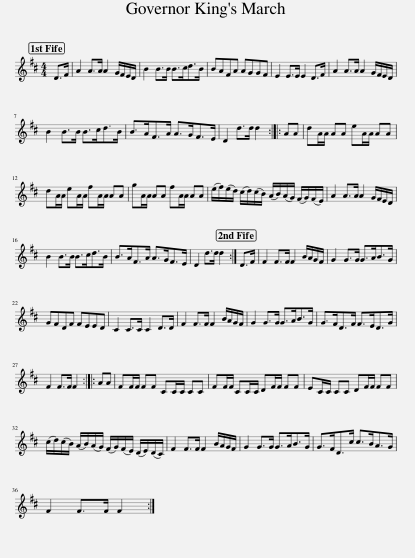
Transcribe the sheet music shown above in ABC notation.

X:1
L:1/8
M:4/4
I:linebreak $
K:none
V:1 treble transpose="8 "
V:1
[K:D] D>F | A2 A>A A2 G/F/E/D/ | B2 B>B B>cd>B | BAFA AGGF | E2 E>E E2 D>F | %5
 A2 A>A A2 G/F/E/D/ |$ B2 B>B B>cd>B | B>AF>A A>GF>E | D2 d>d d2 :: AA | %10
 dA/A/ AA eA/A/ AA |$ dA/A/ eA/A/ fA/A/ AA | gA/A/ AA fA/A/ AA | (e/f/)(e/d/) (c/d/)(c/B/) (A/B/)(A/G/) (F/G/)(F/E/) | A2 A>A A2 G/F/E/D/ |$ %15
 B2 B>B B>cd>B | B>AF>A A>GF>E | D2 d>d d2 :| D>F | F2 F>F F2 B/A/G/F/ | %20
 G2 G>G G>AB>G |$ GFDF FEED | C2 C>C C2 D>D | F2 F>F F2 B/A/G/F/ | G2 G>G G>AB>G | %25
 G>FD>F F>ED>G |$ F2 F>F F2 :: AA | FF/F/ FF CC/C/ CC | FF/F/ CC/C/ DF/F/ FF | %30
 EC/C/ CC DF/F/ FF |$ (c/d/)(c/B/) (A/B/)(A/G/) (F/G/)(F/E/) (D/E/)(D/C/) | F2 F>F F2 B/A/G/F/ | G2 G>G G>AB>G | G>FD>c c>BA>G |$ %35
 F2 F>F F2 :| %36
